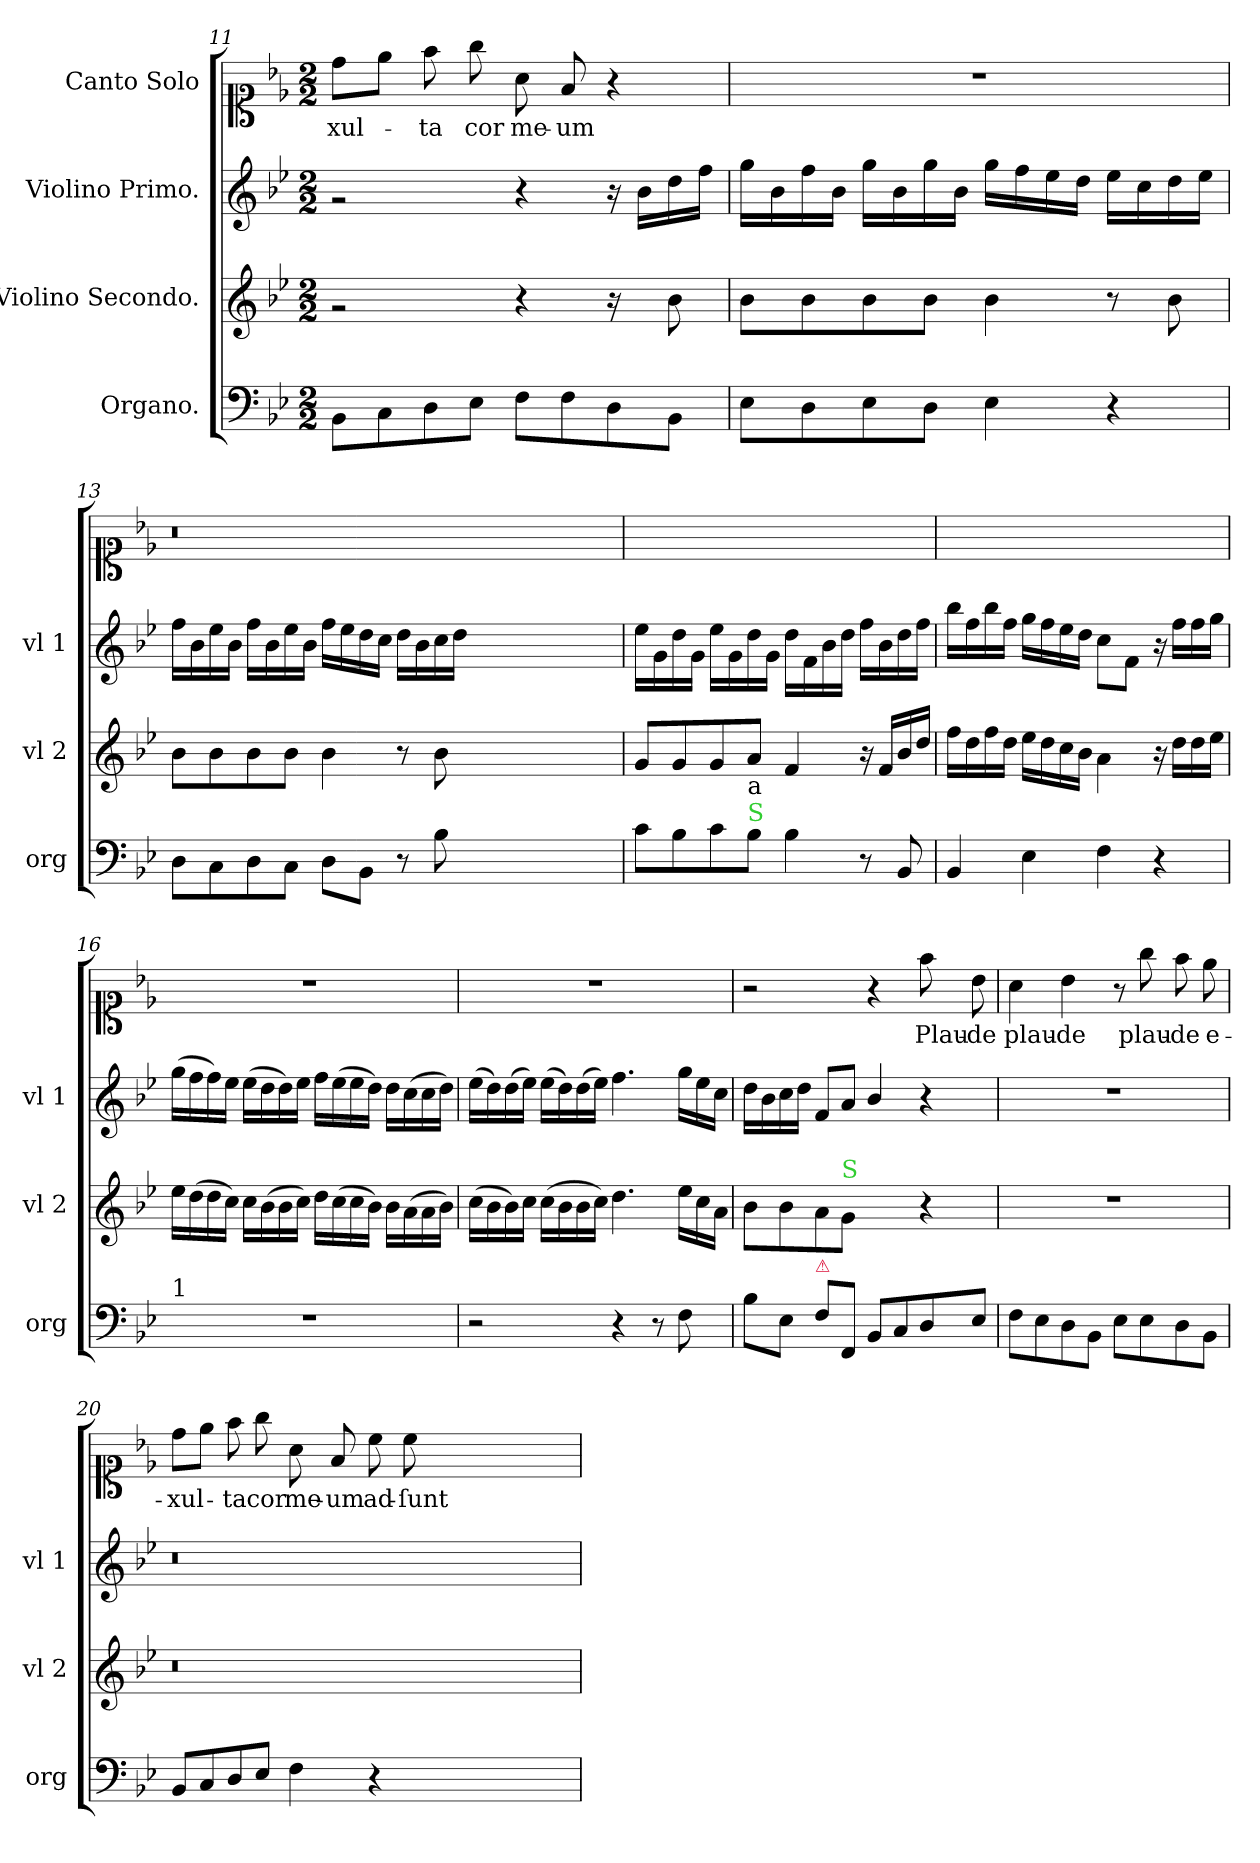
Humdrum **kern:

**kern	**kern	**kern	**kern	**text
*part4	*part3	*part2	*part1	*part1
*staff4	*staff3	*staff2	*staff1	*staff1
*I"Organo.	*I"Violino Secondo.	*I"Violino Primo.	*I"Canto Solo	*
*I'org	*I'vl 2	*I'vl 1	*	*
*clefF4	*clefG2	*clefG2	*clefC1	*
*k[b-e-]	*k[b-e-]	*k[b-e-]	*k[b-e-]	*
*M2/2	*M2/2	*M2/2	*M2/2	*
=11	=11	=11	=11	=11
8BB-\L	2rg	2rg	8dd\L	-xul-
8C\	.	.	8ee-\J	.
8D\	.	.	8ff\	-ta
8E-\J	.	.	8gg\	cor
8F\L	4r	4r	8a\	me-
8F\	.	.	8f/	-um
!	!LO:N:vis=16	!	!	!
8D\	8r	16r	4r	.
.	.	16b-\LL	.	.
8BB-\J	8b-\	16dd\	.	.
.	.	16ff\JJ	.	.
=12	=12	=12	=12	=12
8E-\L	8b-\L	16gg\LL	1r	.
.	.	16b-\	.	.
8D\	8b-\	16ff\	.	.
.	.	16b-\JJ	.	.
8E-\	8b-\	16gg\LL	.	.
.	.	16b-\	.	.
8D\J	8b-\J	16gg\	.	.
.	.	16b-\JJ	.	.
4E-\	4b-\	16gg\LL	.	.
.	.	16ff\	.	.
.	.	16ee-\	.	.
.	.	16dd\JJ	.	.
4r	8r	16ee-\LL	.	.
.	.	16cc\	.	.
.	8b-\	16dd\	.	.
.	.	16ee-\JJ	.	.
=13	=13	=13	=13	=13
8D\L	8b-\L	16ff\LL	0.r	.
.	.	16b-\	.	.
8C\	8b-\	16ee-\	.	.
.	.	16b-\JJ	.	.
8D\	8b-\	16ff\LL	.	.
.	.	16b-\	.	.
8C\J	8b-\J	16ee-\	.	.
.	.	16b-\JJ	.	.
8D\L	4b-\	16ff\LL	.	.
.	.	16ee-\	.	.
8BB-\J	.	16dd\	.	.
.	.	16cc\JJ	.	.
8r	8r	16dd\LL	.	.
.	.	16b-\	.	.
8B-\	8b-\	16cc\	.	.
.	.	16dd\JJ	.	.
0ryy	0ryy	0ryy	.	.
=14	=14	=14	=14	=14
8c\L	8g/L	16ee-\LL	1ryy	.
.	.	16g\	.	.
8B-\	8g/	16dd\	.	.
.	.	16g\JJ	.	.
8c\	8g/	16ee-\LL	.	.
.	.	16g\	.	.
!	!LO:TX:b:t=a	!	!	!
!LO:TX:a:color=limegreen:t=S	!	!	!	!
8B-\J	8a/J	16dd\	.	.
.	.	16g\JJ	.	.
4B-\	4f/	16dd\LL	.	.
.	.	16f\	.	.
.	.	16b-\	.	.
.	.	16dd\JJ	.	.
8r	16r	16ff\LL	.	.
.	16f/LL	16b-\	.	.
8BB-/	16b-/	16dd\	.	.
.	16dd/JJ	16ff\JJ	.	.
=15	=15	=15	=15	=15
4BB-/	16ff\LL	16bb-\LL	1ryy	.
.	16dd\	16ff\	.	.
.	16ff\	16bb-\	.	.
.	16dd\JJ	16ff\JJ	.	.
4E-\	16ee-\LL	16gg\LL	.	.
.	16dd\	16ff\	.	.
.	16cc\	16ee-\	.	.
.	16b-\JJ	16dd\JJ	.	.
4F\	4a\	8cc\L	.	.
.	.	8f\J	.	.
4r	16r	16r	.	.
.	16dd\LL	16ff\LL	.	.
.	16dd\	16ff\	.	.
.	16ee-\JJ	16gg\JJ	.	.
=16	=16	=16	=16	=16
!LO:TX:a:t=1	!	!	!	!
1r	16ee-\LL	(16gg\LL	1r	.
.	(16dd\	16ff\	.	.
.	16dd\	16ff\)	.	.
.	16cc\JJ)	16ee-\JJ	.	.
.	16cc\LL	(16ee-\LL	.	.
.	(16b-\	16dd\	.	.
.	16b-\	16dd\)	.	.
.	16cc\JJ)	16ee-\JJ	.	.
.	16dd\LL	16ff\LL	.	.
.	(16cc\	(16ee-\	.	.
.	16cc\	16ee-\	.	.
.	16b-\JJ)	16dd\JJ)	.	.
.	16b-\LL	16dd\LL	.	.
.	(16a\	(16cc\	.	.
.	16a\	16cc\	.	.
.	16b-\JJ)	16dd\JJ)	.	.
=17	=17	=17	=17	=17
2r	(16cc\LL	(16ee-\LL	1r	.
.	16b-\	16dd\)	.	.
.	16b-\)	(16dd\	.	.
.	16cc\JJ	16ee-\JJ)	.	.
.	(16cc\LL	(16ee-\LL	.	.
.	16b-\	16dd\)	.	.
.	16b-\	(16dd\	.	.
.	16cc\JJ)	16ee-\JJ)	.	.
4r	4.dd\	4.ff\	.	.
8r	.	.	.	.
*	*Xtuplet	*Xtuplet	*	*
8F\	24ee-\LL	24gg\LL	.	.
.	24cc\	24ee-\	.	.
.	24a\JJ	24cc\JJ	.	.
=18	=18	=18	=18	=18
8B-\L	8b-\L	16dd\LL	2r	.
.	.	16b-\	.	.
8E-\J	8b-\	16cc\	.	.
.	.	16dd\JJ	.	.
!LO:TX:a:color=crimson:t=⚠	!	!	!	!
8F\L	8a\	8f/L	.	.
!	!LO:TX:a:color=limegreen:t=S	!	!	!
8FF/J	8g\J	8a/J	.	.
8BB-/L	4ryy	4b-/	4r	.
8C/	.	.	.	.
8D/	4r	4r	8ff\	Plau-
8E-/J	.	.	8b-\	-de
=19	=19	=19	=19	=19
!	!	!	!	!LO:LY:i
8F\L	1r	1r	4a\	plau-
8E-\	.	.	.	.
!	!	!	!	!LO:LY:i
8D\	.	.	4b-\	-de
8BB-\J	.	.	.	.
8E-\L	.	.	8r	.
8E-\	.	.	8gg\	plau-
8D\	.	.	8ff\	-de
8BB-\J	.	.	8ee-\	e-
=20	=20	=20	=20	=20
8BB-/L	0.r	0.r	8dd\L	-xul-
8C/	.	.	8ee-\J	.
8D/	.	.	8ff\	-ta
8E-/J	.	.	8gg\	cor
4F\	.	.	8a\	me-
.	.	.	8f/	-um
4r	.	.	8cc\	ad-
.	.	.	8cc\	-ſunt
0ryy	.	.	0ryy	.
=	=	=	=	=
*-	*-	*-	*-	*-
